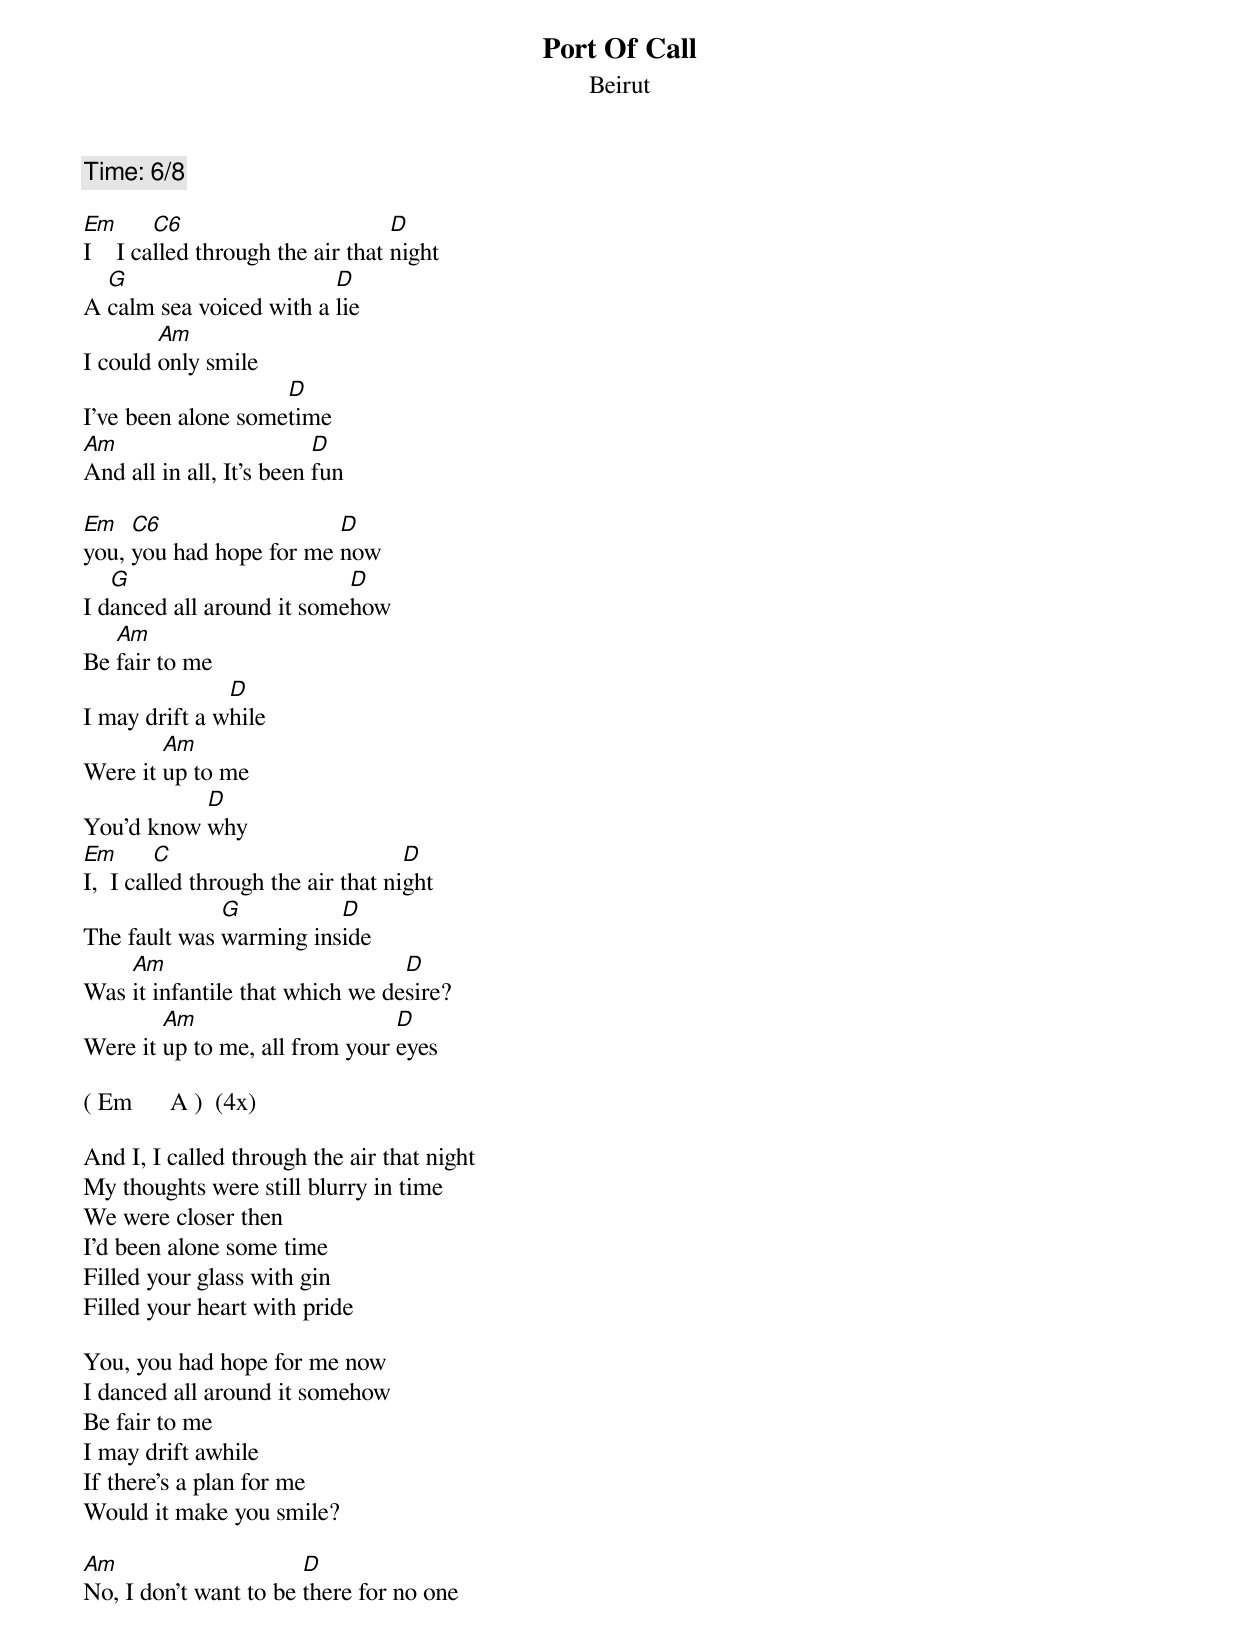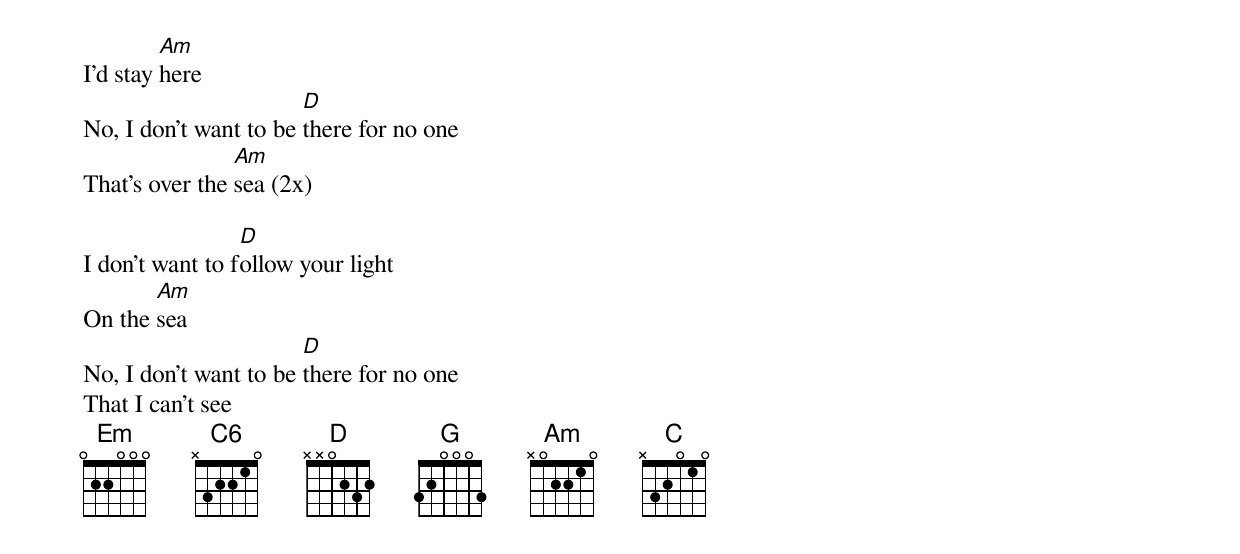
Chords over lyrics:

Port Of Call
Beirut
Time: 6/8

Em       C6                        D
I    I called through the air that night
  G                      D
A calm sea voiced with a lie
        Am
I could only smile
                    D
I've been alone sometime
Am                        D
And all in all, It's been fun

Em   C6                  D
you, you had hope for me now
   G                       D
I danced all around it somehow
   Am
Be fair to me
               D
I may drift a while
        Am
Were it up to me
           D
You'd know why
Em       C                          D
I,  I called through the air that night
              G          D
The fault was warming inside
    Am                           D
Was it infantile that which we desire?
        Am                      D
Were it up to me, all from your eyes

( Em      A )  (4x)

And I, I called through the air that night
My thoughts were still blurry in time
We were closer then
I'd been alone some time
Filled your glass with gin
Filled your heart with pride

You, you had hope for me now
I danced all around it somehow
Be fair to me
I may drift awhile
If there's a plan for me
Would it make you smile?

Am                     D
No, I don't want to be there for no one
         Am
I'd stay here
                       D
No, I don't want to be there for no one
                Am
That's over the sea (2x)

                 D
I don't want to follow your light
       Am
On the sea
                       D
No, I don't want to be there for no one
That I can't see
